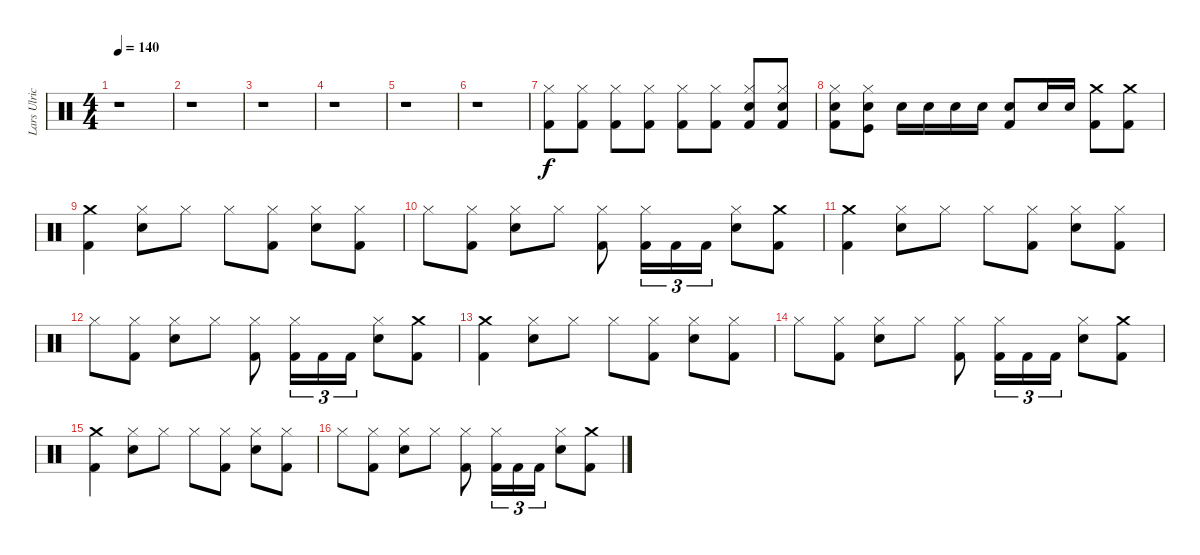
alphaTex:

\track ("Lars Ulrich" "Lars Ulric") {instrument percussion}
\staff {score}
\articulation defaults
\ts (4 4)
\tempo 140
\clef neutral
\ks c
r.1{dy f} |
r.1 |
r.1 |
r.1 |
r.1 |
r.1 |
("Kick (hit) 2" "Hi-Hat (closed)").8 ("Kick (hit) 2" "Hi-Hat (closed)").8 ("Kick (hit) 2" "Hi-Hat (closed)").8 ("Kick (hit) 2" "Hi-Hat (closed)").8 ("Kick (hit) 2" "Hi-Hat (closed)").8 ("Kick (hit) 2" "Hi-Hat (closed)").8 ("Kick (hit) 2" "Snare (hit) 2" "Hi-Hat (closed)").8 ("Kick (hit) 2" "Snare (hit) 2" "Hi-Hat (closed)").8 |
("Kick (hit) 2" "Snare (hit) 2" "Hi-Hat (closed)").8 ("Kick (hit)" "Snare (hit) 2" "Hi-Hat (closed)").8 "Snare (hit) 2".16 "Snare (hit) 2".16 "Snare (hit) 2".16 "Snare (hit) 2".16 ("Kick (hit) 2" "Snare (hit) 2").8 "Snare (hit) 2".16 "Snare (hit) 2".16 ("Kick (hit) 2" "Crash medium (hit)").8 ("Kick (hit) 2" "Crash medium (hit)").8 |
("Crash medium (hit)" "Kick (hit) 2").4 ("Snare (hit) 2" "Hi-Hat (closed)").8 "Hi-Hat (closed)".8 "Hi-Hat (closed)".8 ("Kick (hit) 2" "Hi-Hat (closed)").8 ("Snare (hit) 2" "Hi-Hat (closed)").8 ("Kick (hit) 2" "Hi-Hat (closed)").8 |
"Hi-Hat (closed)".8 ("Kick (hit) 2" "Hi-Hat (closed)").8 ("Snare (hit) 2" "Hi-Hat (closed)").8 "Hi-Hat (closed)".8 ("Kick (hit) 2" "Hi-Hat (closed)").8 ("Kick (hit) 2" "Hi-Hat (closed)").16{tu (3 2)} "Kick (hit) 2".16{tu (3 2)} "Kick (hit) 2".16{tu (3 2)} ("Snare (hit) 2" "Hi-Hat (closed)").8 ("Kick (hit) 2" "Crash medium (hit)").8 |
("Kick (hit) 2" "Crash medium (hit)").4 ("Snare (hit) 2" "Hi-Hat (closed)").8 "Hi-Hat (closed)".8 "Hi-Hat (closed)".8 ("Kick (hit) 2" "Hi-Hat (closed)").8 ("Snare (hit) 2" "Hi-Hat (closed)").8 ("Kick (hit) 2" "Hi-Hat (closed)").8 |
"Hi-Hat (closed)".8 ("Kick (hit) 2" "Hi-Hat (closed)").8 ("Snare (hit) 2" "Hi-Hat (closed)").8 "Hi-Hat (closed)".8 ("Kick (hit) 2" "Hi-Hat (closed)").8 ("Kick (hit) 2" "Hi-Hat (closed)").16{tu (3 2)} "Kick (hit) 2".16{tu (3 2)} "Kick (hit) 2".16{tu (3 2)} ("Snare (hit) 2" "Hi-Hat (closed)").8 ("Kick (hit) 2" "Crash medium (hit)").8 |
("Kick (hit) 2" "Crash medium (hit)").4 ("Snare (hit) 2" "Hi-Hat (closed)").8 "Hi-Hat (closed)".8 "Hi-Hat (closed)".8 ("Kick (hit) 2" "Hi-Hat (closed)").8 ("Snare (hit) 2" "Hi-Hat (closed)").8 ("Kick (hit) 2" "Hi-Hat (closed)").8 |
"Hi-Hat (closed)".8 ("Kick (hit) 2" "Hi-Hat (closed)").8 ("Snare (hit) 2" "Hi-Hat (closed)").8 "Hi-Hat (closed)".8 ("Kick (hit) 2" "Hi-Hat (closed)").8 ("Kick (hit) 2" "Hi-Hat (closed)").16{tu (3 2)} "Kick (hit) 2".16{tu (3 2)} "Kick (hit) 2".16{tu (3 2)} ("Snare (hit) 2" "Hi-Hat (closed)").8 ("Kick (hit) 2" "Crash medium (hit)").8 |
("Kick (hit) 2" "Crash medium (hit)").4 ("Snare (hit) 2" "Hi-Hat (closed)").8 "Hi-Hat (closed)".8 "Hi-Hat (closed)".8 ("Kick (hit) 2" "Hi-Hat (closed)").8 ("Snare (hit) 2" "Hi-Hat (closed)").8 ("Kick (hit) 2" "Hi-Hat (closed)").8 |
"Hi-Hat (closed)".8 ("Kick (hit) 2" "Hi-Hat (closed)").8 ("Snare (hit) 2" "Hi-Hat (closed)").8 "Hi-Hat (closed)".8 ("Kick (hit) 2" "Hi-Hat (closed)").8 ("Kick (hit) 2" "Hi-Hat (closed)").16{tu (3 2)} "Kick (hit) 2".16{tu (3 2)} "Kick (hit) 2".16{tu (3 2)} ("Snare (hit) 2" "Hi-Hat (closed)").8 ("Kick (hit) 2" "Crash medium (hit)").8
